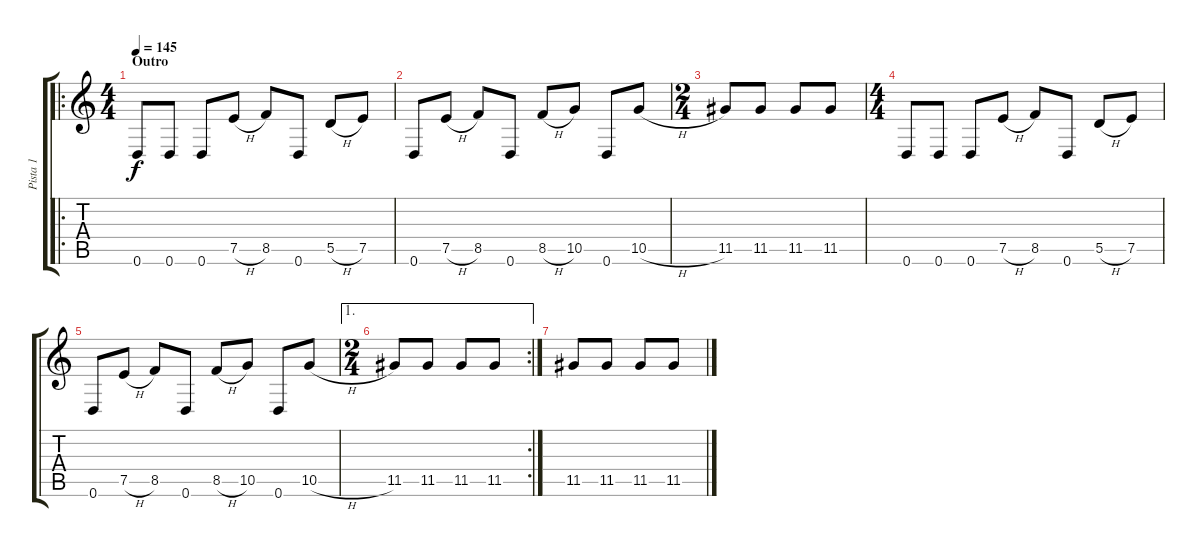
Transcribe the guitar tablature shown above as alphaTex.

\track ("Pista 1" "Pista 1") {instrument distortionguitar}
\staff {score tabs}
\tuning (E4 B3 G3 D3 A2 D2) {hide}
\ro
\ts (4 4)
\section ("" "Outro")
\tempo 145
\clef g2
\ks c
0.6.8{dy f} 0.6.8 0.6.8 7.5{h}.8 8.5.8 0.6.8 5.5{h}.8 7.5.8 |
0.6.8 7.5{h}.8 8.5.8 0.6.8 8.5{h}.8 10.5.8 0.6.8 10.5{h}.8 |
\ts (2 4)
11.5.8 11.5.8 11.5.8 11.5.8 |
\ts (4 4)
0.6.8 0.6.8 0.6.8 7.5{h}.8 8.5.8 0.6.8 5.5{h}.8 7.5.8 |
0.6.8 7.5{h}.8 8.5.8 0.6.8 8.5{h}.8 10.5.8 0.6.8 10.5{h}.8 |
\ae 1
\rc 2
\ts (2 4)
11.5.8 11.5.8 11.5.8 11.5.8 |
11.5.8 11.5.8 11.5.8 11.5.8
